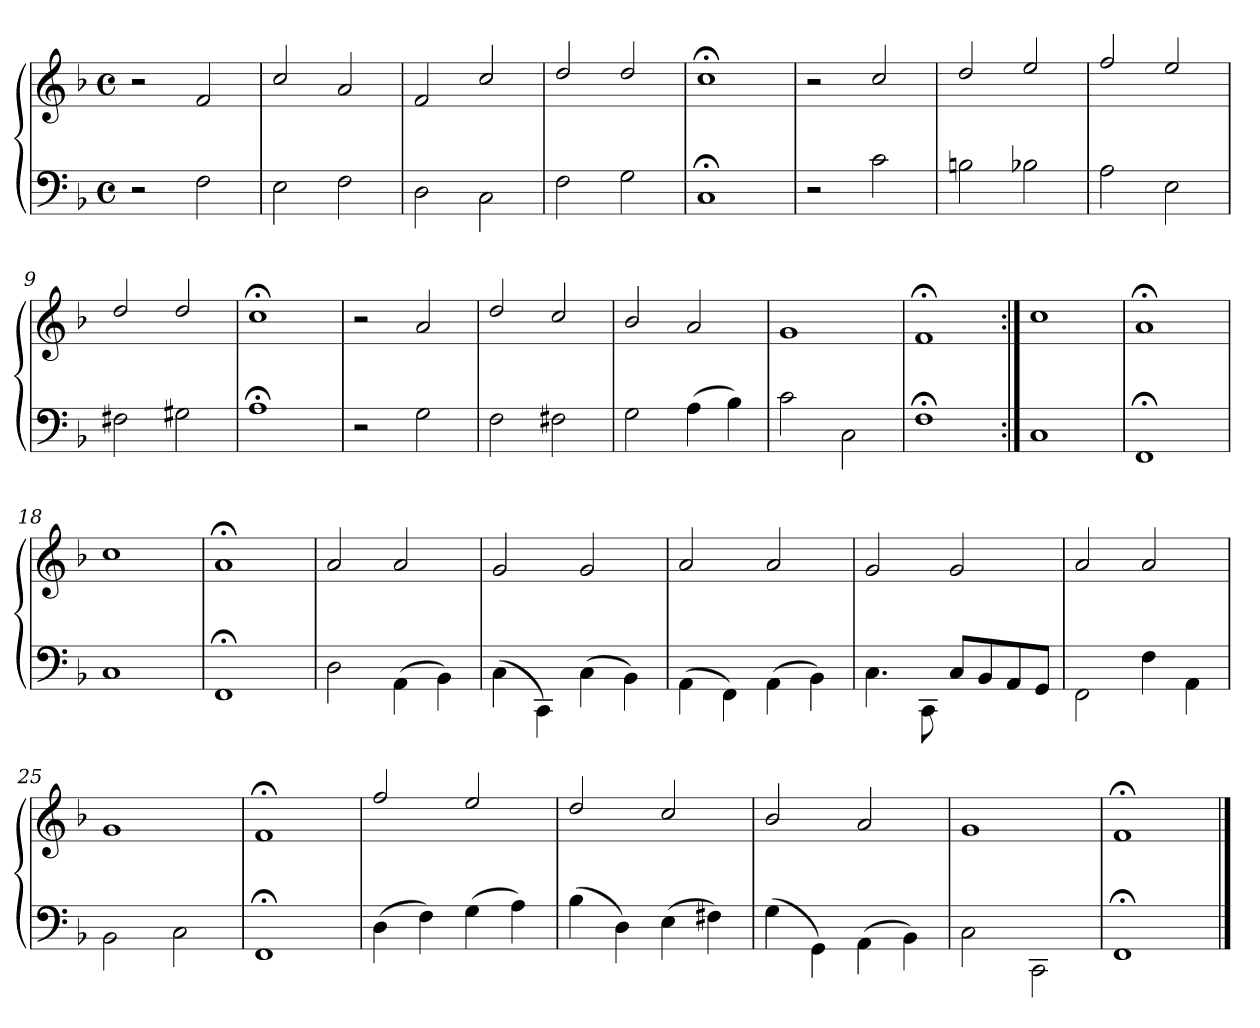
**kern	**kern
*part1	*part1
*staff2	*staff1
*clefF4	*clefG2
*k[b-]	*k[b-]
*M4/4	*M4/4
*met(c)	*met(c)
=1	=1
2r	2r
2F\	2f/
=2	=2
2E\	2cc/
2F\	2a/
=3	=3
2D\	2f/
2C\	2cc/
=4	=4
2F\	2dd/
2G\	2dd/
=5	=5
1C;\	1cc;</
=6	=6
2r	2r
2c\	2cc/
=7	=7
2Bn\	2dd/
2B-X\	2ee/
=8	=8
2A\	2ff/
2E\	2ee/
=9	=9
2F#X\	2dd/
2G#X\	2dd/
=10	=10
1A;\	1cc;</
!!LO:LB:g=z
=11	=11
2r	2r
2G\	2a/
=12	=12
2F\	2dd/
2F#X\	2cc/
=13	=13
2G\	2b-/
(4A\	2a/
4B-\)	.
=14	=14
2c\	1g/
2C\	.
=15	=15
1F;\	1f;</
=16:|!	=16:|!
1C\	1cc/
=17	=17
1FF;\	1a;</
=18	=18
1C\	1cc/
=19	=19
1FF;\	1a;</
!!LO:LB:g=z
=20	=20
2D\	2a/
(4AA\	2a/
4BB-\)	.
=21	=21
(4C\	2g/
4CC\)	.
(4C\	2g/
4BB-\)	.
=22	=22
(4AA\	2a/
4FF\)	.
(4AA\	2a/
4BB-\)	.
=23	=23
4.C\	2g/
8CC\	.
8CL	2g/
8BB-	.
8AA	.
8GGJ	.
=24	=24
2FF\	2a/
4F\	2a/
4AA\	.
=25	=25
2BB-\	1g/
2C\	.
=26	=26
1FF;\	1f;</
!!LO:LB:g=z
=27	=27
(4D\	2ff/
4F\)	.
(4G\	2ee/
4A\)	.
=28	=28
(4B-\	2dd/
4D\)	.
(4E\	2cc/
4F#X\)	.
=29	=29
(4G\	2b-/
4GG\)	.
(4AA\	2a/
4BB-\)	.
=30	=30
2C\	1g/
2CC\	.
=31	=31
1FF;\	1f;</
==	==
*-	*-
